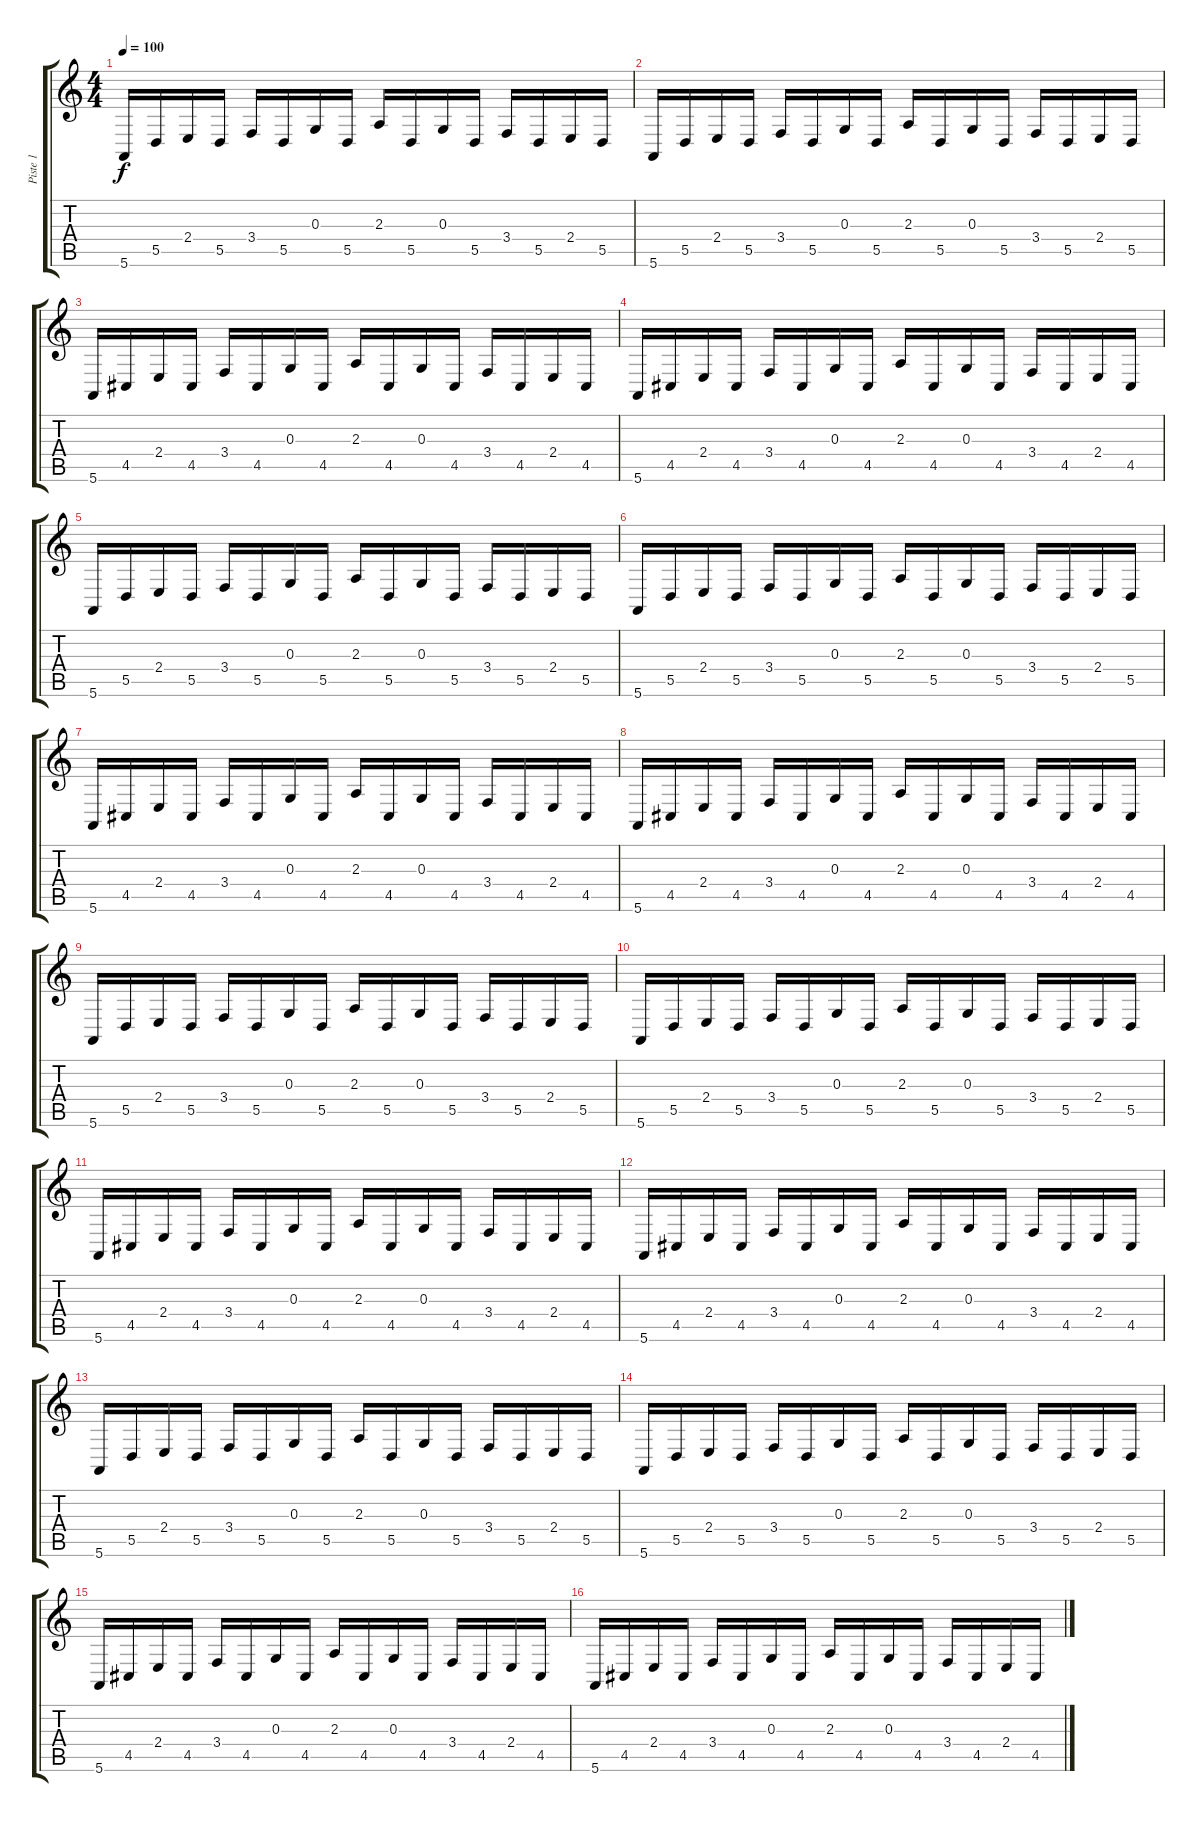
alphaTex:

\track ("Piste 1" "Piste 1") {instrument acousticgrandpiano}
\staff {score tabs}
\tuning (E4 B3 G3 D3 A2 E2) {hide}
\ts (4 4)
\tempo 100
\clef g2
\ks c
5.6.16{dy f} 5.5.16 2.4.16 5.5.16 3.4.16 5.5.16 0.3.16 5.5.16 2.3.16 5.5.16 0.3.16 5.5.16 3.4.16 5.5.16 2.4.16 5.5.16 |
5.6.16 5.5.16 2.4.16 5.5.16 3.4.16 5.5.16 0.3.16 5.5.16 2.3.16 5.5.16 0.3.16 5.5.16 3.4.16 5.5.16 2.4.16 5.5.16 |
5.6.16 4.5.16 2.4.16 4.5.16 3.4.16 4.5.16 0.3.16 4.5.16 2.3.16 4.5.16 0.3.16 4.5.16 3.4.16 4.5.16 2.4.16 4.5.16 |
5.6.16 4.5.16 2.4.16 4.5.16 3.4.16 4.5.16 0.3.16 4.5.16 2.3.16 4.5.16 0.3.16 4.5.16 3.4.16 4.5.16 2.4.16 4.5.16 |
5.6.16 5.5.16 2.4.16 5.5.16 3.4.16 5.5.16 0.3.16 5.5.16 2.3.16 5.5.16 0.3.16 5.5.16 3.4.16 5.5.16 2.4.16 5.5.16 |
5.6.16 5.5.16 2.4.16 5.5.16 3.4.16 5.5.16 0.3.16 5.5.16 2.3.16 5.5.16 0.3.16 5.5.16 3.4.16 5.5.16 2.4.16 5.5.16 |
5.6.16 4.5.16 2.4.16 4.5.16 3.4.16 4.5.16 0.3.16 4.5.16 2.3.16 4.5.16 0.3.16 4.5.16 3.4.16 4.5.16 2.4.16 4.5.16 |
5.6.16 4.5.16 2.4.16 4.5.16 3.4.16 4.5.16 0.3.16 4.5.16 2.3.16 4.5.16 0.3.16 4.5.16 3.4.16 4.5.16 2.4.16 4.5.16 |
5.6.16 5.5.16 2.4.16 5.5.16 3.4.16 5.5.16 0.3.16 5.5.16 2.3.16 5.5.16 0.3.16 5.5.16 3.4.16 5.5.16 2.4.16 5.5.16 |
5.6.16 5.5.16 2.4.16 5.5.16 3.4.16 5.5.16 0.3.16 5.5.16 2.3.16 5.5.16 0.3.16 5.5.16 3.4.16 5.5.16 2.4.16 5.5.16 |
5.6.16 4.5.16 2.4.16 4.5.16 3.4.16 4.5.16 0.3.16 4.5.16 2.3.16 4.5.16 0.3.16 4.5.16 3.4.16 4.5.16 2.4.16 4.5.16 |
5.6.16 4.5.16 2.4.16 4.5.16 3.4.16 4.5.16 0.3.16 4.5.16 2.3.16 4.5.16 0.3.16 4.5.16 3.4.16 4.5.16 2.4.16 4.5.16 |
5.6.16 5.5.16 2.4.16 5.5.16 3.4.16 5.5.16 0.3.16 5.5.16 2.3.16 5.5.16 0.3.16 5.5.16 3.4.16 5.5.16 2.4.16 5.5.16 |
5.6.16 5.5.16 2.4.16 5.5.16 3.4.16 5.5.16 0.3.16 5.5.16 2.3.16 5.5.16 0.3.16 5.5.16 3.4.16 5.5.16 2.4.16 5.5.16 |
5.6.16 4.5.16 2.4.16 4.5.16 3.4.16 4.5.16 0.3.16 4.5.16 2.3.16 4.5.16 0.3.16 4.5.16 3.4.16 4.5.16 2.4.16 4.5.16 |
5.6.16 4.5.16 2.4.16 4.5.16 3.4.16 4.5.16 0.3.16 4.5.16 2.3.16 4.5.16 0.3.16 4.5.16 3.4.16 4.5.16 2.4.16 4.5.16
